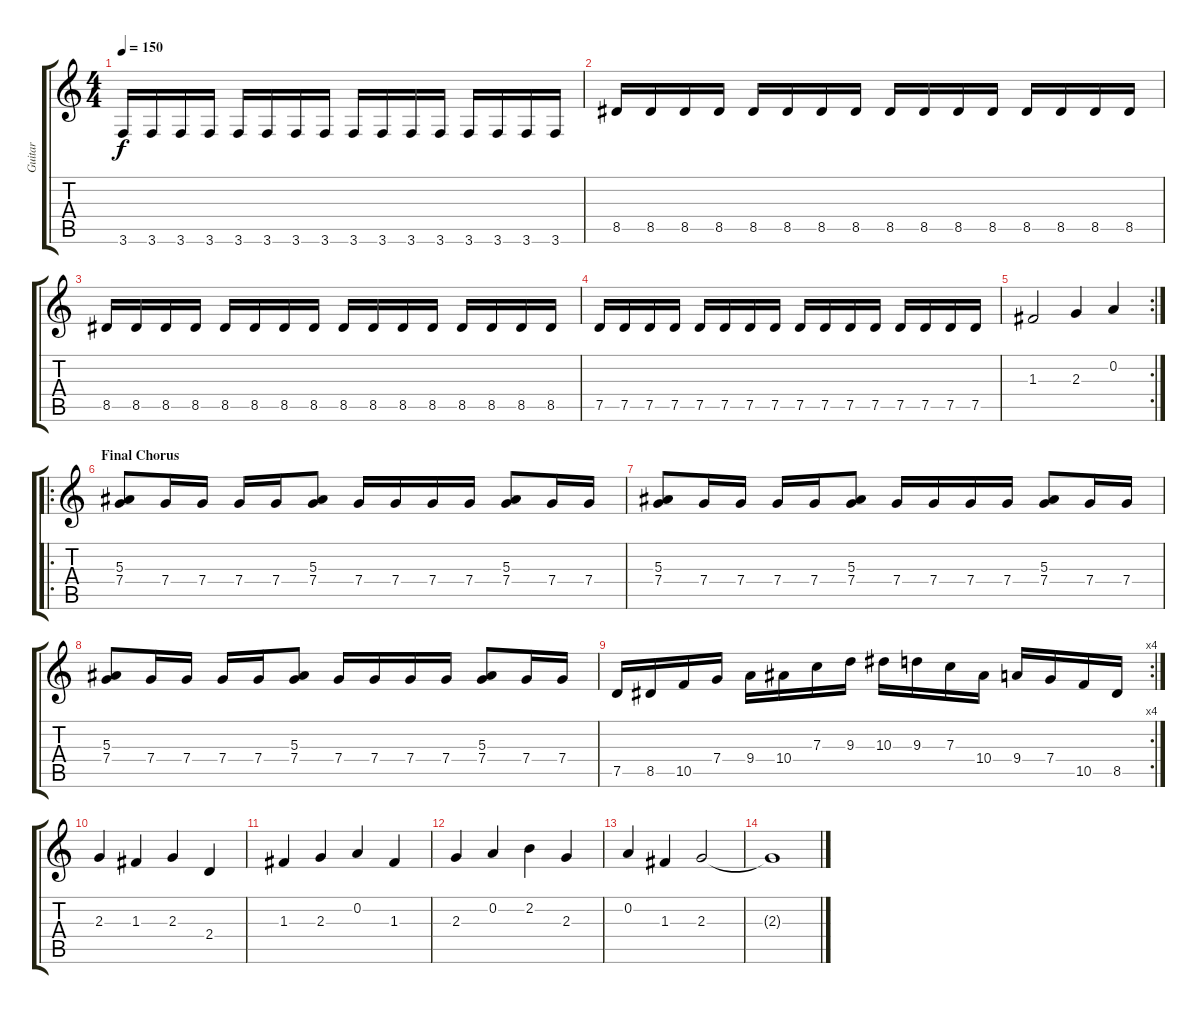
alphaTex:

\track ("Guitar" "Guitar") {instrument distortionguitar}
\staff {score tabs}
\tuning (D4 A3 F3 C3 G2 D2) {hide}
\ts (4 4)
\tempo 150
\clef g2
\ks c
3.6.16{dy f} 3.6.16 3.6.16 3.6.16 3.6.16 3.6.16 3.6.16 3.6.16 3.6.16 3.6.16 3.6.16 3.6.16 3.6.16 3.6.16 3.6.16 3.6.16 |
8.5.16 8.5.16 8.5.16 8.5.16 8.5.16 8.5.16 8.5.16 8.5.16 8.5.16 8.5.16 8.5.16 8.5.16 8.5.16 8.5.16 8.5.16 8.5.16 |
8.5.16 8.5.16 8.5.16 8.5.16 8.5.16 8.5.16 8.5.16 8.5.16 8.5.16 8.5.16 8.5.16 8.5.16 8.5.16 8.5.16 8.5.16 8.5.16 |
7.5.16 7.5.16 7.5.16 7.5.16 7.5.16 7.5.16 7.5.16 7.5.16 7.5.16 7.5.16 7.5.16 7.5.16 7.5.16 7.5.16 7.5.16 7.5.16 |
\rc 2
1.3.2 2.3.4 0.2.4 |
\ro
\section ("" "Final Chorus")
(5.3 7.4).8 7.4.16 7.4.16 7.4.16 7.4.16 (5.3 7.4).8 7.4.16 7.4.16 7.4.16 7.4.16 (5.3 7.4).8 7.4.16 7.4.16 |
(5.3 7.4).8 7.4.16 7.4.16 7.4.16 7.4.16 (5.3 7.4).8 7.4.16 7.4.16 7.4.16 7.4.16 (5.3 7.4).8 7.4.16 7.4.16 |
(5.3 7.4).8 7.4.16 7.4.16 7.4.16 7.4.16 (5.3 7.4).8 7.4.16 7.4.16 7.4.16 7.4.16 (5.3 7.4).8 7.4.16 7.4.16 |
\rc 4
7.5.16 8.5.16 10.5.16 7.4.16 9.4.16 10.4.16 7.3.16 9.3.16 10.3.16 9.3.16 7.3.16 10.4.16 9.4.16 7.4.16 10.5.16 8.5.16 |
2.3.4 1.3.4 2.3.4 2.4.4 |
1.3.4 2.3.4 0.2.4 1.3.4 |
2.3.4 0.2.4 2.2.4 2.3.4 |
0.2.4 1.3.4 2.3.2 |
2.3{t}.1
